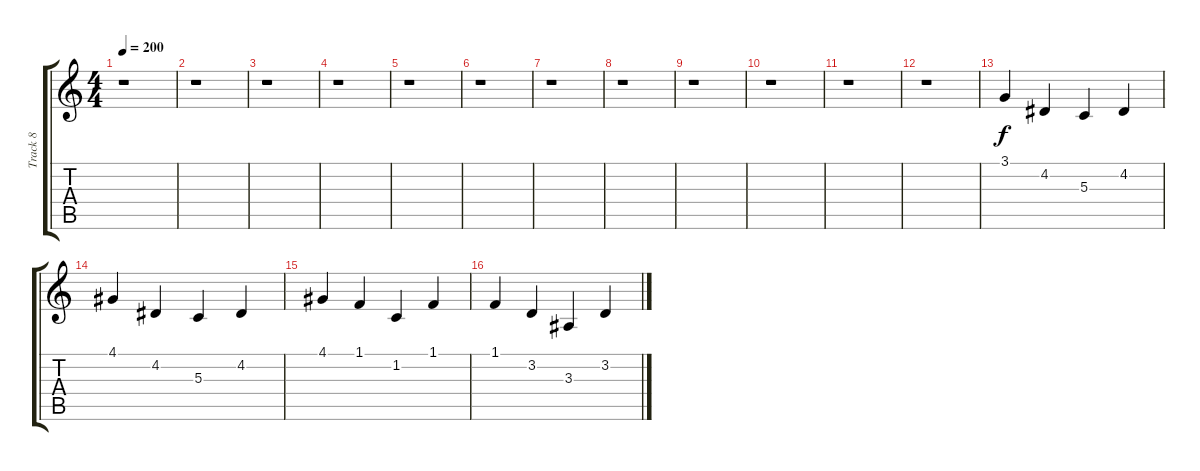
\track ("Track 8" "Track 8") {instrument tubularbells}
\staff {score tabs}
\tuning (E4 B3 G3 D3 A2 E2) {hide}
\ts (4 4)
\tempo 200
\clef g2
\ks c
r.1{dy f} |
r.1 |
r.1 |
r.1 |
r.1 |
r.1 |
r.1 |
r.1 |
r.1 |
r.1 |
r.1 |
r.1 |
3.1.4 4.2.4 5.3.4 4.2.4 |
4.1.4 4.2.4 5.3.4 4.2.4 |
4.1.4 1.1.4 1.2.4 1.1.4 |
1.1.4 3.2.4 3.3.4 3.2.4
